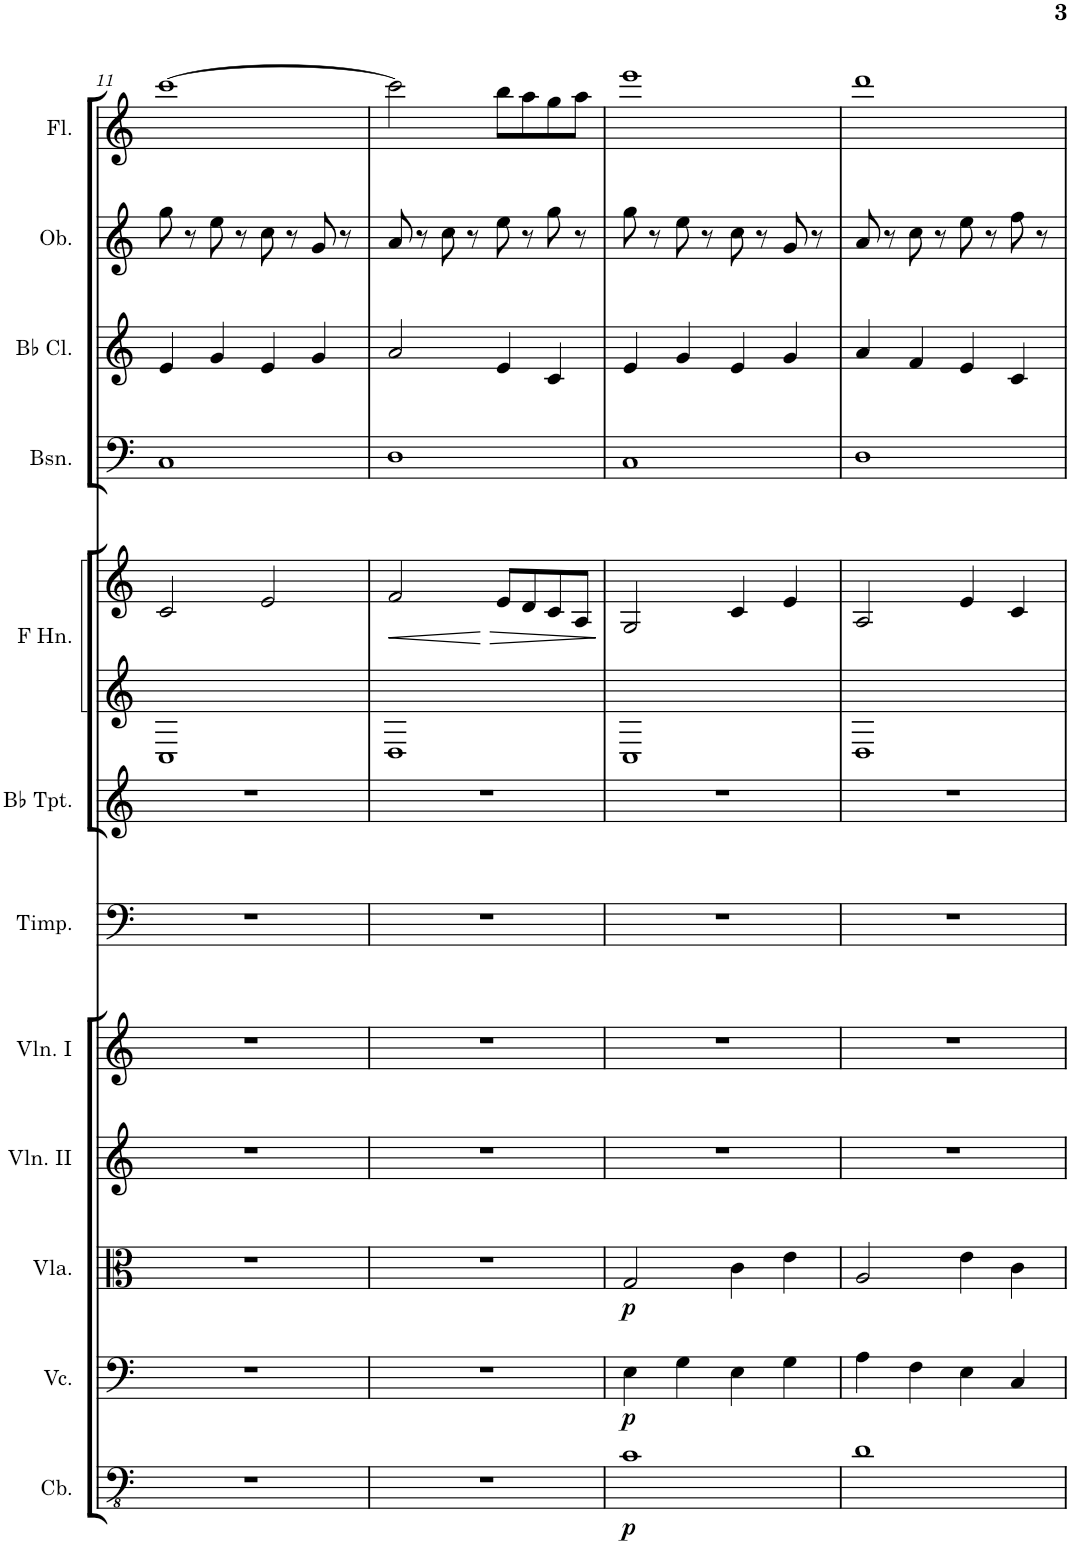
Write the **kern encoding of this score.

**kern	**dynam	**kern	**dynam	**kern	**dynam	**kern	**kern	**kern	**kern	**kern	**kern	**dynam	**kern	**kern	**kern	**kern
*part12	*part12	*part11	*part11	*part10	*part10	*part9	*part8	*part7	*part6	*part5	*part5	*part5	*part4	*part3	*part2	*part1
*staff13	*staff13	*staff12	*staff12	*staff11	*staff11	*staff10	*staff9	*staff8	*staff7	*staff6	*staff5	*staff5/6	*staff4	*staff3	*staff2	*staff1
*I"Contrabasses	*	*I"Violoncellos	*	*I"Violas	*	*I"Violins II	*I"Violins I	*I"Timpani	*I"Trumpets in Bb	*I"Horns in F	*	*	*I"Bassoons	*I"Clarinets in Bb	*I"Oboes	*I"Flutes
*I'Cb.	*	*I'Vc.	*	*I'Vla.	*	*I'Vln. II	*I'Vln. I	*I'Timp.	*	*	*	*	*I'Bsn.	*	*I'Ob.	*I'Fl.
!!LO:PB:g=z
*clefFv4	*	*clefF4	*	*clefC3	*	*clefG2	*clefG2	*clefF4	*clefG2	*clefG2	*clefG2	*	*clefF4	*clefG2	*clefG2	*clefG2
*	*	*	*	*	*	*	*	*	*Trd1c2	*Trd4c7	*Trd4c7	*	*	*Trd1c2	*	*
*k[]	*	*k[]	*	*k[]	*	*k[]	*k[]	*k[]	*k[]	*k[]	*k[]	*	*k[]	*k[]	*k[]	*k[]
*M4/4	*	*M4/4	*	*M4/4	*	*M4/4	*M4/4	*M4/4	*M4/4	*M4/4	*M4/4	*	*M4/4	*M4/4	*M4/4	*M4/4
*met(c)	*	*met(c)	*	*met(c)	*	*met(c)	*met(c)	*met(c)	*met(c)	*met(c)	*met(c)	*	*met(c)	*met(c)	*met(c)	*met(c)
=11	=11	=11	=11	=11	=11	=11	=11	=11	=11	=11	=11	=11	=11	=11	=11	=11
1r	.	1r	.	1r	.	1r	1r	1r	1r	1C	2c/	.	1C	4e/	8gg\	[1ccc
.	.	.	.	.	.	.	.	.	.	.	.	.	.	.	8r	.
.	.	.	.	.	.	.	.	.	.	.	.	.	.	4g/	8ee\	.
.	.	.	.	.	.	.	.	.	.	.	.	.	.	.	8r	.
.	.	.	.	.	.	.	.	.	.	.	2e/	.	.	4e/	8cc\	.
.	.	.	.	.	.	.	.	.	.	.	.	.	.	.	8r	.
.	.	.	.	.	.	.	.	.	.	.	.	.	.	4g/	8g/	.
.	.	.	.	.	.	.	.	.	.	.	.	.	.	.	8r	.
=12	=12	=12	=12	=12	=12	=12	=12	=12	=12	=12	=12	=12	=12	=12	=12	=12
!	!	!	!	!	!	!	!	!	!	!	!	!LO:HP:b	!	!	!	!
1r	.	1r	.	1r	.	1r	1r	1r	1r	1D	2f/	<	1D	2a/	8a/	2ccc\]
.	.	.	.	.	.	.	.	.	.	.	.	.	.	.	8r	.
.	.	.	.	.	.	.	.	.	.	.	.	.	.	.	8cc\	.
.	.	.	.	.	.	.	.	.	.	.	.	.	.	.	8r	.
!	!	!	!	!	!	!	!	!	!	!	!	!LO:HP:n=1:b	!	!	!	!
.	.	.	.	.	.	.	.	.	.	.	8e/L	[ >	.	4e/	8ee\	8bb\L
.	.	.	.	.	.	.	.	.	.	.	8d/	.	.	.	8r	8aa\
.	.	.	.	.	.	.	.	.	.	.	8c/	.	.	4c/	8gg\	8gg\
.	.	.	.	.	.	.	.	.	.	.	8A/J	.	.	.	8r	8aa\J
.	.	.	.	.	.	.	.	.	.	.	.	]	.	.	.	.
=13	=13	=13	=13	=13	=13	=13	=13	=13	=13	=13	=13	=13	=13	=13	=13	=13
!	!LO:DY:b	!	!LO:DY:b	!	!LO:DY:b	!	!	!	!	!	!	!	!	!	!	!
1C	p	4E\	p	2G/	p	1r	1r	1r	1r	1C	2G/	.	1C	4e/	8gg\	1eee
.	.	.	.	.	.	.	.	.	.	.	.	.	.	.	8r	.
.	.	4G\	.	.	.	.	.	.	.	.	.	.	.	4g/	8ee\	.
.	.	.	.	.	.	.	.	.	.	.	.	.	.	.	8r	.
.	.	4E\	.	4c\	.	.	.	.	.	.	4c/	.	.	4e/	8cc\	.
.	.	.	.	.	.	.	.	.	.	.	.	.	.	.	8r	.
.	.	4G\	.	4e\	.	.	.	.	.	.	4e/	.	.	4g/	8g/	.
.	.	.	.	.	.	.	.	.	.	.	.	.	.	.	8r	.
=14	=14	=14	=14	=14	=14	=14	=14	=14	=14	=14	=14	=14	=14	=14	=14	=14
1D	.	4A\	.	2A/	.	1r	1r	1r	1r	1D	2A/	.	1D	4a/	8a/	1ddd
.	.	.	.	.	.	.	.	.	.	.	.	.	.	.	8r	.
.	.	4F\	.	.	.	.	.	.	.	.	.	.	.	4f/	8cc\	.
.	.	.	.	.	.	.	.	.	.	.	.	.	.	.	8r	.
.	.	4E\	.	4e\	.	.	.	.	.	.	4e/	.	.	4e/	8ee\	.
.	.	.	.	.	.	.	.	.	.	.	.	.	.	.	8r	.
.	.	4C/	.	4c\	.	.	.	.	.	.	4c/	.	.	4c/	8ff\	.
.	.	.	.	.	.	.	.	.	.	.	.	.	.	.	8r	.
=	=	=	=	=	=	=	=	=	=	=	=	=	=	=	=	=
*-	*-	*-	*-	*-	*-	*-	*-	*-	*-	*-	*-	*-	*-	*-	*-	*-
